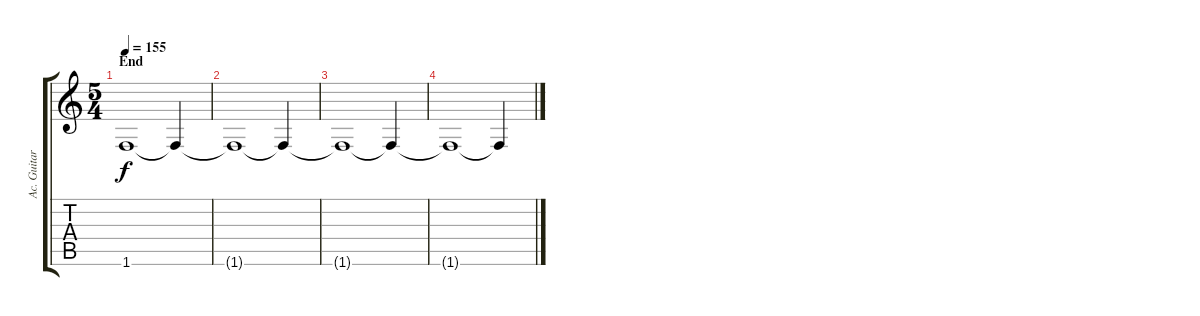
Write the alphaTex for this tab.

\track ("Ac. Guitar" "Ac. Guitar") {instrument acousticguitarsteel}
\staff {score tabs}
\tuning (E4 B3 G3 D3 A2 E2) {hide}
\ts (5 4)
\section ("" "End")
\tempo 155
\clef g2
\ks c
1.6.1{dy f} 1.6{t}.4 |
1.6{t}.1 1.6{t}.4 |
1.6{t}.1 1.6{t}.4 |
1.6{t}.1 1.6{t}.4
